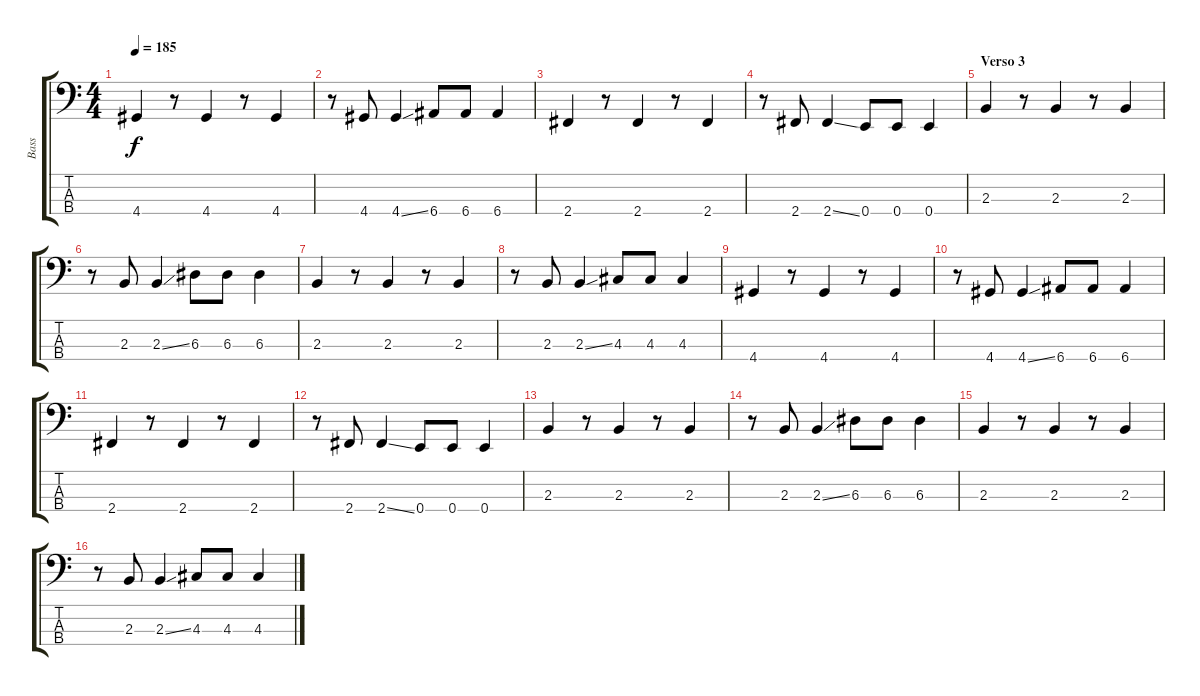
\track ("Bass" "Bass") {instrument electricbasspick}
\staff {score tabs}
\tuning (G2 D2 A1 E1) {hide}
\ts (4 4)
\tempo 185
\clef f4
\ks c
4.4.4{dy f} r.8 4.4.4 r.8 4.4.4 |
r.8 4.4.8 4.4{ss}.4 6.4.8 6.4.8 6.4.4 |
2.4.4 r.8 2.4.4 r.8 2.4.4 |
r.8 2.4.8 2.4{ss}.4 0.4.8 0.4.8 0.4.4 |
\section ("" "Verso 3")
2.3.4 r.8 2.3.4 r.8 2.3.4 |
r.8 2.3.8 2.3{ss}.4 6.3.8 6.3.8 6.3.4 |
2.3.4 r.8 2.3.4 r.8 2.3.4 |
r.8 2.3.8 2.3{ss}.4 4.3.8 4.3.8 4.3.4 |
4.4.4 r.8 4.4.4 r.8 4.4.4 |
r.8 4.4.8 4.4{ss}.4 6.4.8 6.4.8 6.4.4 |
2.4.4 r.8 2.4.4 r.8 2.4.4 |
r.8 2.4.8 2.4{ss}.4 0.4.8 0.4.8 0.4.4 |
2.3.4 r.8 2.3.4 r.8 2.3.4 |
r.8 2.3.8 2.3{ss}.4 6.3.8 6.3.8 6.3.4 |
2.3.4 r.8 2.3.4 r.8 2.3.4 |
r.8 2.3.8 2.3{ss}.4 4.3.8 4.3.8 4.3.4
